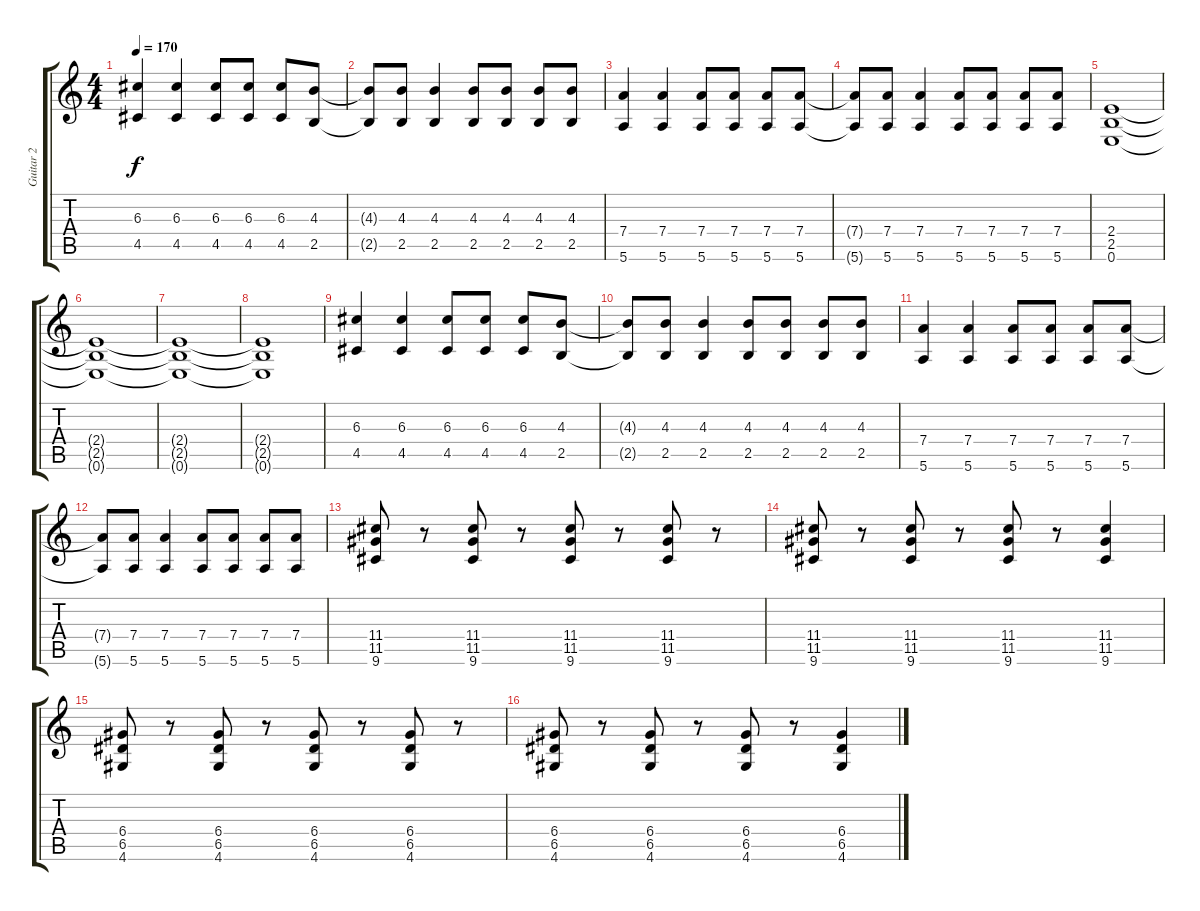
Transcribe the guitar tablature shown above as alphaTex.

\track ("Guitar 2" "Guitar 2") {instrument overdrivenguitar}
\staff {score tabs}
\tuning (E4 B3 G3 D3 A2 E2) {hide}
\ts (4 4)
\tempo 170
\clef g2
\ks c
(6.3 4.5).4{dy f} (6.3 4.5).4 (6.3 4.5).8 (6.3 4.5).8 (6.3 4.5).8 (4.3 2.5).8 |
(4.3{t} 2.5{t}).8 (4.3 2.5).8 (4.3 2.5).4 (4.3 2.5).8 (4.3 2.5).8 (4.3 2.5).8 (4.3 2.5).8 |
(7.4 5.6).4 (7.4 5.6).4 (7.4 5.6).8 (7.4 5.6).8 (7.4 5.6).8 (7.4 5.6).8 |
(7.4{t} 5.6{t}).8 (7.4 5.6).8 (7.4 5.6).4 (7.4 5.6).8 (7.4 5.6).8 (7.4 5.6).8 (7.4 5.6).8 |
(2.4 2.5 0.6).1 |
(2.4{t} 2.5{t} 0.6{t}).1 |
(2.4{t} 2.5{t} 0.6{t}).1 |
(2.4{t} 2.5{t} 0.6{t}).1 |
(6.3 4.5).4 (6.3 4.5).4 (6.3 4.5).8 (6.3 4.5).8 (6.3 4.5).8 (4.3 2.5).8 |
(4.3{t} 2.5{t}).8 (4.3 2.5).8 (4.3 2.5).4 (4.3 2.5).8 (4.3 2.5).8 (4.3 2.5).8 (4.3 2.5).8 |
(7.4 5.6).4 (7.4 5.6).4 (7.4 5.6).8 (7.4 5.6).8 (7.4 5.6).8 (7.4 5.6).8 |
(7.4{t} 5.6{t}).8 (7.4 5.6).8 (7.4 5.6).4 (7.4 5.6).8 (7.4 5.6).8 (7.4 5.6).8 (7.4 5.6).8 |
(11.4 11.5 9.6).8 r.8 (11.4 11.5 9.6).8 r.8 (11.4 11.5 9.6).8 r.8 (11.4 11.5 9.6).8 r.8 |
(11.4 11.5 9.6).8 r.8 (11.4 11.5 9.6).8 r.8 (11.4 11.5 9.6).8 r.8 (11.4 11.5 9.6).4 |
(6.4 6.5 4.6).8 r.8 (6.4 6.5 4.6).8 r.8 (6.4 6.5 4.6).8 r.8 (6.4 6.5 4.6).8 r.8 |
(6.4 6.5 4.6).8 r.8 (6.4 6.5 4.6).8 r.8 (6.4 6.5 4.6).8 r.8 (6.4 6.5 4.6).4
